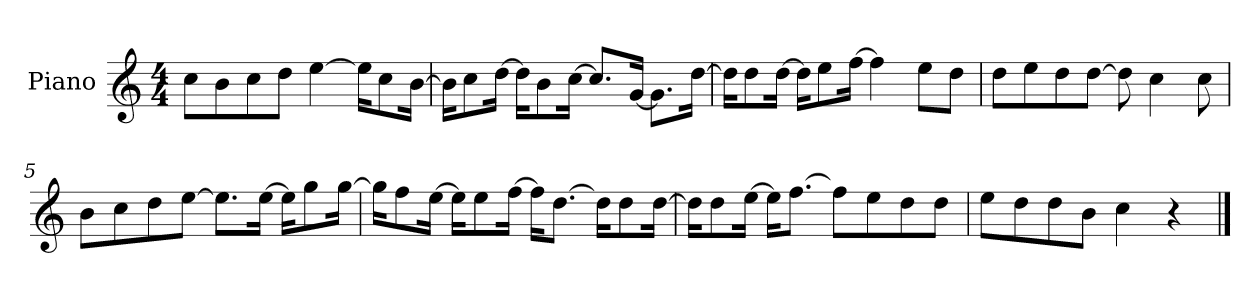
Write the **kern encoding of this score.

**kern
*part1
*staff1
*I"Piano
*I'P-no
*clefG2
*k[]
*M4/4
*MM90
=1
8cc\L
8b\
8cc\
8dd\J
[4ee\
16ee\KL]
8cc\
[16b\Jk
=2
16b\KL]
8cc\
[16dd\Jk
16dd\KL]
8b\
[16cc\Jk
8.cc/L]
[16g/Jk
8.g\L]
[16dd\Jk
=3
16dd\KL]
8dd\
[16dd\Jk
16dd\KL]
8ee\
[16ff\Jk
4ff\]
8ee\L
8dd\J
=4
8dd\L
8ee\
8dd\
[8dd\J
8dd\]
4cc\
8cc\
!!LO:LB:g=z
=5
8b\L
8cc\
8dd\
[8ee\J
8.ee\L]
[16ee\Jk
16ee\KL]
8gg\
[16gg\Jk
=6
16gg\KL]
8ff\
[16ee\Jk
16ee\KL]
8ee\
[16ff\Jk
16ff\KL]
[8.dd\J
16dd\KL]
8dd\
[16dd\Jk
=7
16dd\KL]
8dd\
[16ee\Jk
16ee\KL]
[8.ff\J
8ff\L]
8ee\
8dd\
8dd\J
=8
8ee\L
8dd\
8dd\
8b\J
4cc\
4r
==
*-
